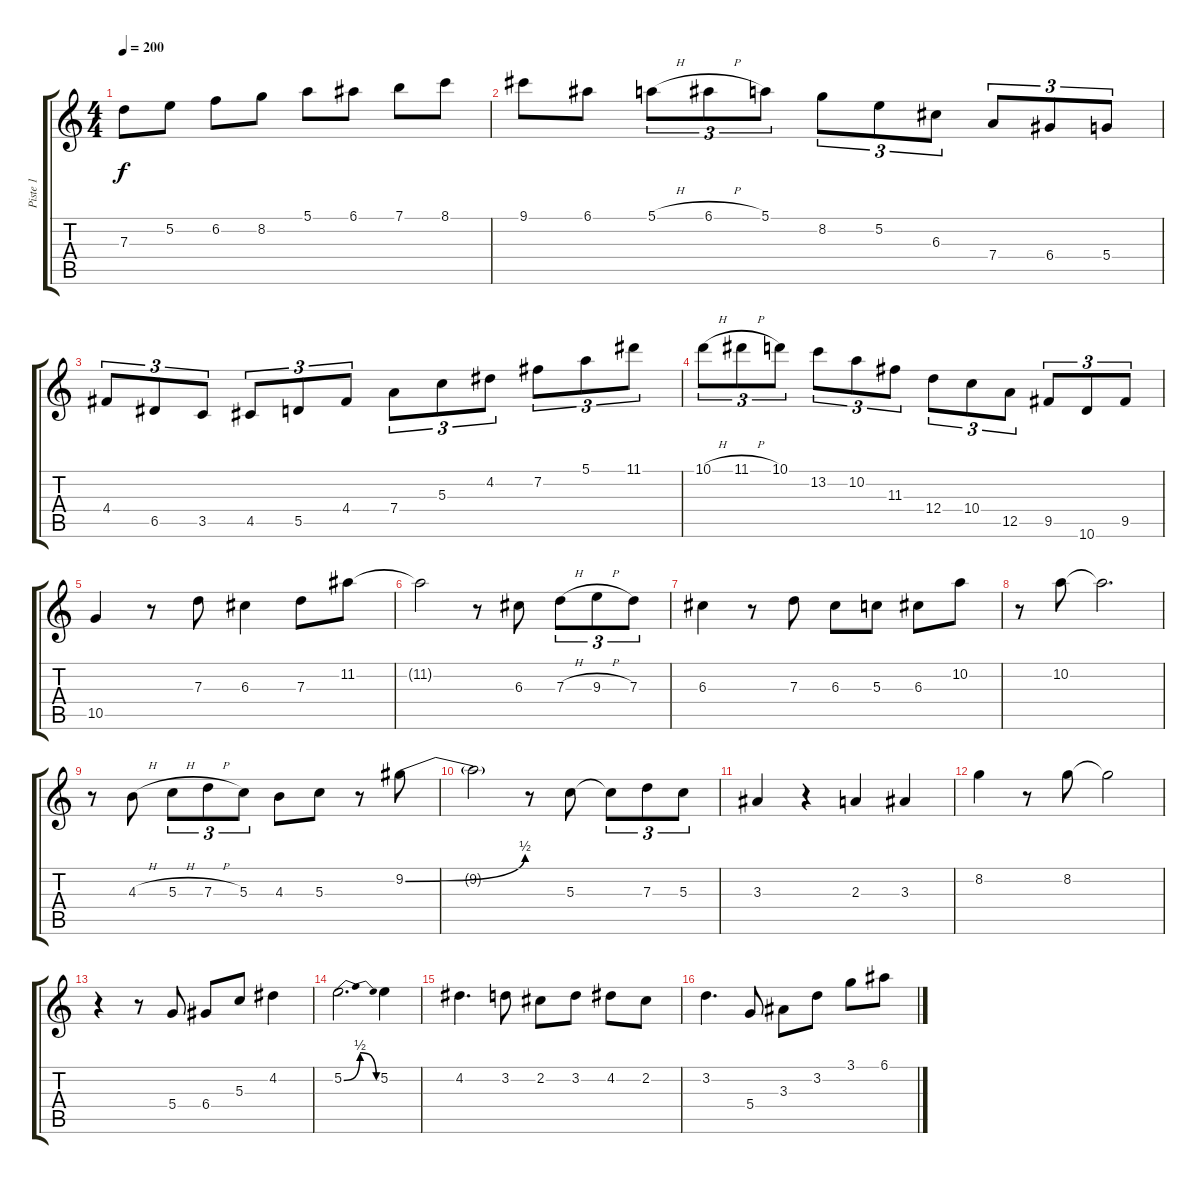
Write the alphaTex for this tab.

\track ("Piste 1" "Piste 1") {instrument acousticguitarsteel}
\staff {score tabs}
\tuning (E4 B3 G3 D3 A2 E2) {hide}
\ts (4 4)
\tempo 200
\clef g2
\ks c
7.3.8{dy f} 5.2.8 6.2.8 8.2.8 5.1.8 6.1.8 7.1.8 8.1.8 |
9.1.8 6.1.8 5.1{h}.8{tu (3 2)} 6.1{h}.8{tu (3 2)} 5.1.8{tu (3 2)} 8.2.8{tu (3 2)} 5.2.8{tu (3 2)} 6.3.8{tu (3 2)} 7.4.8{tu (3 2)} 6.4.8{tu (3 2)} 5.4.8{tu (3 2)} |
4.4.8{tu (3 2)} 6.5.8{tu (3 2)} 3.5.8{tu (3 2)} 4.5.8{tu (3 2)} 5.5.8{tu (3 2)} 4.4.8{tu (3 2)} 7.4.8{tu (3 2)} 5.3.8{tu (3 2)} 4.2.8{tu (3 2)} 7.2.8{tu (3 2)} 5.1.8{tu (3 2)} 11.1.8{tu (3 2)} |
10.1{h}.8{tu (3 2)} 11.1{h}.8{tu (3 2)} 10.1.8{tu (3 2)} 13.2.8{tu (3 2)} 10.2.8{tu (3 2)} 11.3.8{tu (3 2)} 12.4.8{tu (3 2)} 10.4.8{tu (3 2)} 12.5.8{tu (3 2)} 9.5.8{tu (3 2)} 10.6.8{tu (3 2)} 9.5.8{tu (3 2)} |
10.5.4 r.8 7.3.8 6.3.4 7.3.8 11.2.8 |
11.2{t}.2 r.8 6.3.8 7.3{h}.8{tu (3 2)} 9.3{h}.8{tu (3 2)} 7.3.8{tu (3 2)} |
6.3.4 r.8 7.3.8 6.3.8 5.3.8 6.3.8 10.2.8 |
r.8 10.2.8 10.2{t}.2{d} |
r.8 4.3{h}.8 5.3{h}.8{tu (3 2)} 7.3{h}.8{tu (3 2)} 5.3.8{tu (3 2)} 4.3.8 5.3.8 r.8 9.2{be (bend 0 0 60 2)}.8 |
9.2{t}.2 r.8 5.3.8 5.3{t}.8{tu (3 2)} 7.3.8{tu (3 2)} 5.3.8{tu (3 2)} |
3.3.4 r.4 2.3.4 3.3.4 |
8.2.4 r.8 8.2.8 8.2{t}.2 |
r.4 r.8 5.4.8 6.4.8 5.3.8 4.2.4 |
5.2{be (bendrelease 0 0 30 2 30 2 60 0)}.2{d} 5.2.4 |
4.2.4{d} 3.2.8 2.2.8 3.2.8 4.2.8 2.2.8 |
3.2.4{d} 5.4.8 3.3.8 3.2.8 3.1.8 6.1.8
